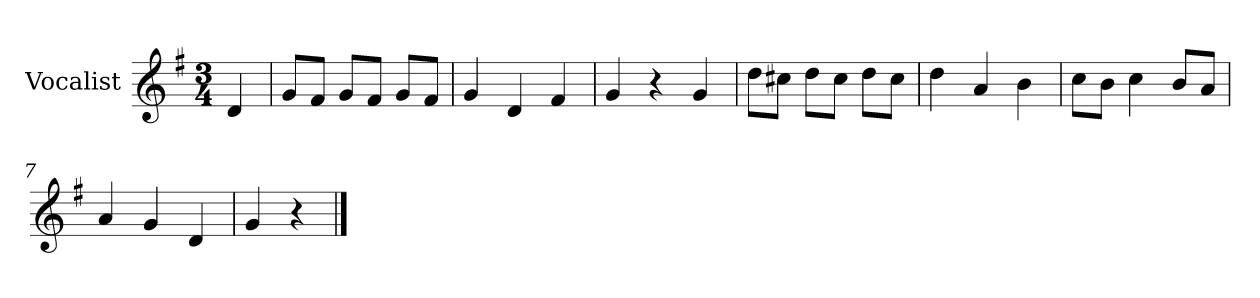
**kern
*part1
*staff1
*I"Vocalist
*k[f#]
*G:
*M3/4
=
4d
=1
8gL
8f#J
8gL
8f#J
8gL
8f#J
=2
4g
4d
4f#
=3
4g
4r
4g
=4
8ddL
8cc#XJ
8ddL
8cc#J
8ddL
8cc#J
=5
4dd
4a
4b
=6
8ccL
8bJ
4cc
8bL
8aJ
=7
4a
4g
4d
=8
4g
4r
==
*-
